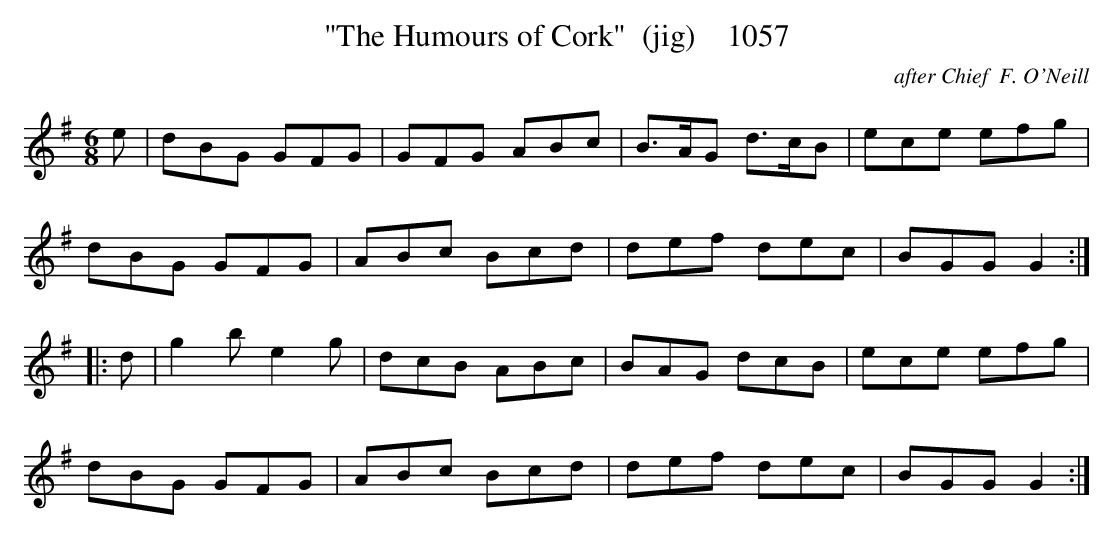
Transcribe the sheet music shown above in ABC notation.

X:1
T:"The Humours of Cork"  (jig)    1057
C:after Chief  F. O'Neill
VINCE BRENNAN July 2003 (HTTP://WWW.SOSYOURMOM.COM)
M:6/8
L:1/8
K:G
e|dBG GFG|GFG ABc|B3/2A/2G d3/2c/2B|ece efg|
dBG GFG|ABc Bcd|def dec|BGG G2:|
|:d|g2b e2g|dcB ABc|BAG dcB|ece efg|
dBG GFG|ABc Bcd|def dec|BGG G2:|
